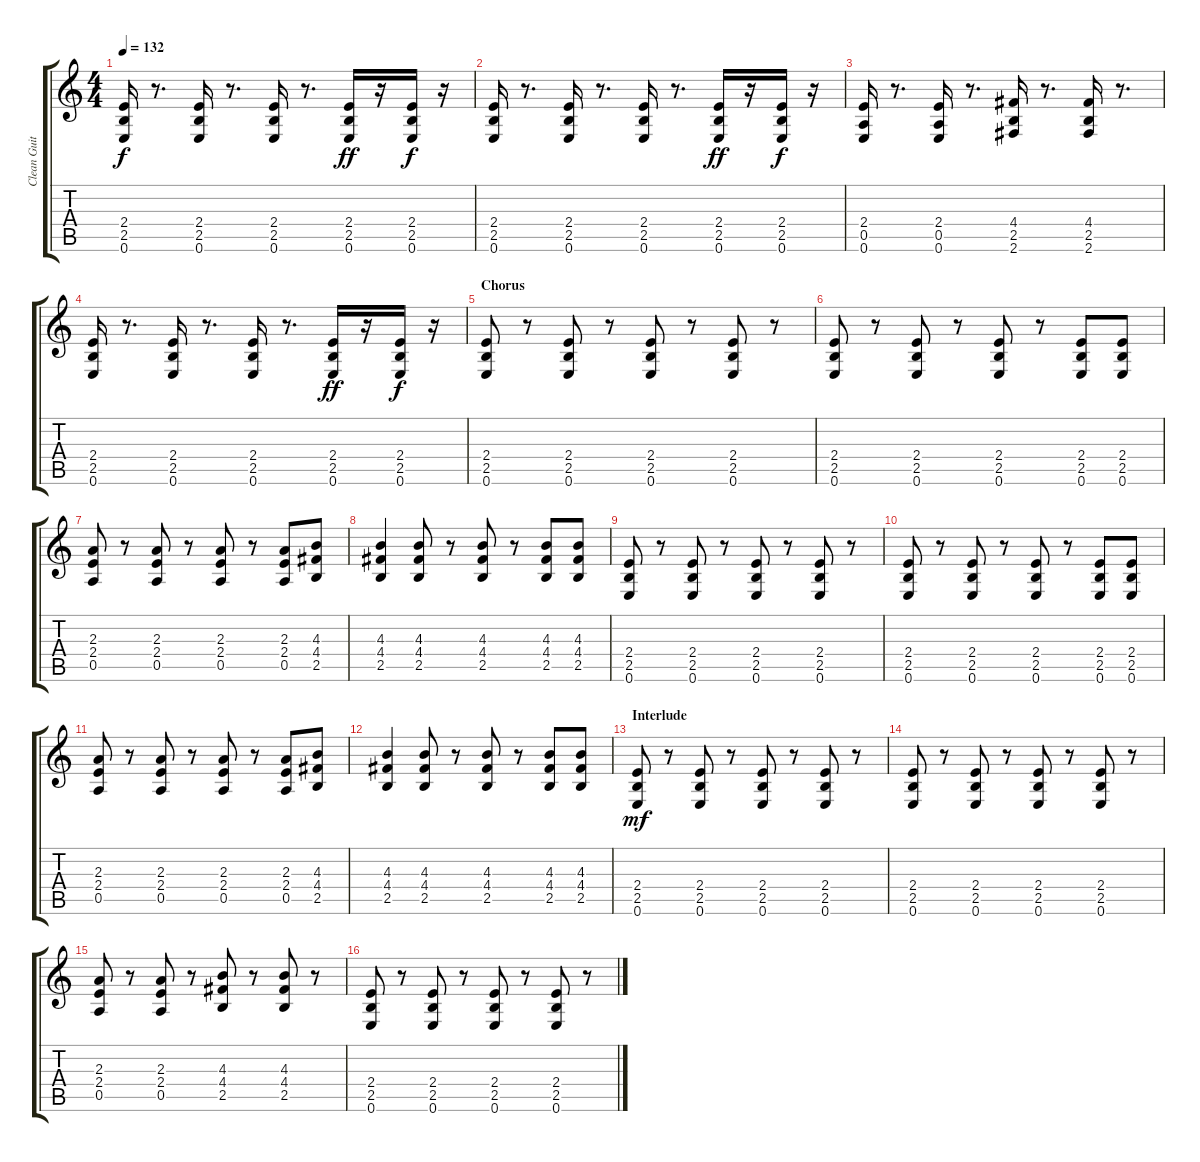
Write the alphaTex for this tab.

\track ("Clean Guitar" "Clean Guit") {instrument electricguitarclean}
\staff {score tabs}
\tuning (E4 B3 G3 D3 A2 E2) {hide}
\ts (4 4)
\tempo 132
\clef g2
\ks c
(2.4 2.5 0.6).16{dy f} r.8{d} (2.4 2.5 0.6).16 r.8{d} (2.4 2.5 0.6).16 r.8{d} (2.4 2.5 0.6).16{dy ff} r.16 (2.4 2.5 0.6).16{dy f} r.16 |
(2.4 2.5 0.6).16 r.8{d} (2.4 2.5 0.6).16 r.8{d} (2.4 2.5 0.6).16 r.8{d} (2.4 2.5 0.6).16{dy ff} r.16 (2.4 2.5 0.6).16{dy f} r.16 |
(2.4 0.5 0.6).16 r.8{d} (2.4 0.5 0.6).16 r.8{d} (4.4 2.5 2.6).16 r.8{d} (4.4 2.5 2.6).16 r.8{d} |
(2.4 2.5 0.6).16 r.8{d} (2.4 2.5 0.6).16 r.8{d} (2.4 2.5 0.6).16 r.8{d} (2.4 2.5 0.6).16{dy ff} r.16 (2.4 2.5 0.6).16{dy f} r.16 |
\section ("" "Chorus")
(2.4 2.5 0.6).8 r.8 (2.4 2.5 0.6).8 r.8 (2.4 2.5 0.6).8 r.8 (2.4 2.5 0.6).8 r.8 |
(2.4 2.5 0.6).8 r.8 (2.4 2.5 0.6).8 r.8 (2.4 2.5 0.6).8 r.8 (2.4 2.5 0.6).8 (2.4 2.5 0.6).8 |
(2.3 2.4 0.5).8 r.8 (2.3 2.4 0.5).8 r.8 (2.3 2.4 0.5).8 r.8 (2.3 2.4 0.5).8 (4.3 4.4 2.5).8 |
(4.3 4.4 2.5).4 (4.3 4.4 2.5).8 r.8 (4.3 4.4 2.5).8 r.8 (4.3 4.4 2.5).8 (4.3 4.4 2.5).8 |
(2.4 2.5 0.6).8 r.8 (2.4 2.5 0.6).8 r.8 (2.4 2.5 0.6).8 r.8 (2.4 2.5 0.6).8 r.8 |
(2.4 2.5 0.6).8 r.8 (2.4 2.5 0.6).8 r.8 (2.4 2.5 0.6).8 r.8 (2.4 2.5 0.6).8 (2.4 2.5 0.6).8 |
(2.3 2.4 0.5).8 r.8 (2.3 2.4 0.5).8 r.8 (2.3 2.4 0.5).8 r.8 (2.3 2.4 0.5).8 (4.3 4.4 2.5).8 |
(4.3 4.4 2.5).4 (4.3 4.4 2.5).8 r.8 (4.3 4.4 2.5).8 r.8 (4.3 4.4 2.5).8 (4.3 4.4 2.5).8 |
\section ("" "Interlude")
(2.4 2.5 0.6).8{dy mf} r.8 (2.4 2.5 0.6).8 r.8 (2.4 2.5 0.6).8 r.8 (2.4 2.5 0.6).8 r.8 |
(2.4 2.5 0.6).8 r.8 (2.4 2.5 0.6).8 r.8 (2.4 2.5 0.6).8 r.8 (2.4 2.5 0.6).8 r.8 |
(2.3 2.4 0.5).8 r.8 (2.3 2.4 0.5).8 r.8 (4.3 4.4 2.5).8 r.8 (4.3 4.4 2.5).8 r.8 |
(2.4 2.5 0.6).8 r.8 (2.4 2.5 0.6).8 r.8 (2.4 2.5 0.6).8 r.8 (2.4 2.5 0.6).8 r.8
